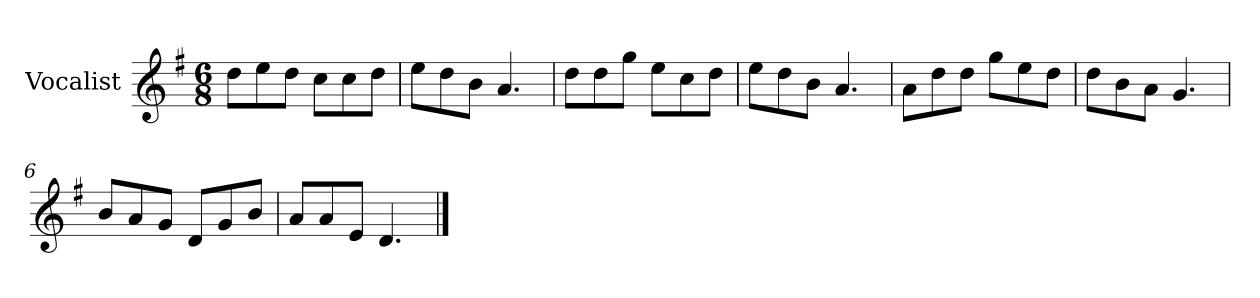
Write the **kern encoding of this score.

**kern
*part1
*staff1
*I"Vocalist
*k[f#]
*G:
*M6/8
=
8ddL
8ee
8ddJ
8ccL
8cc
8ddJ
=1
8eeL
8dd
8bJ
4.a
=2
8ddL
8dd
8ggJ
8eeL
8cc
8ddJ
=3
8eeL
8dd
8bJ
4.a
=4
8aL
8dd
8ddJ
8ggL
8ee
8ddJ
=5
8ddL
8b
8aJ
4.g
=6
8bL
8a
8gJ
8dL
8g
8bJ
=7
8aL
8a
8eJ
4.d
==
*-
